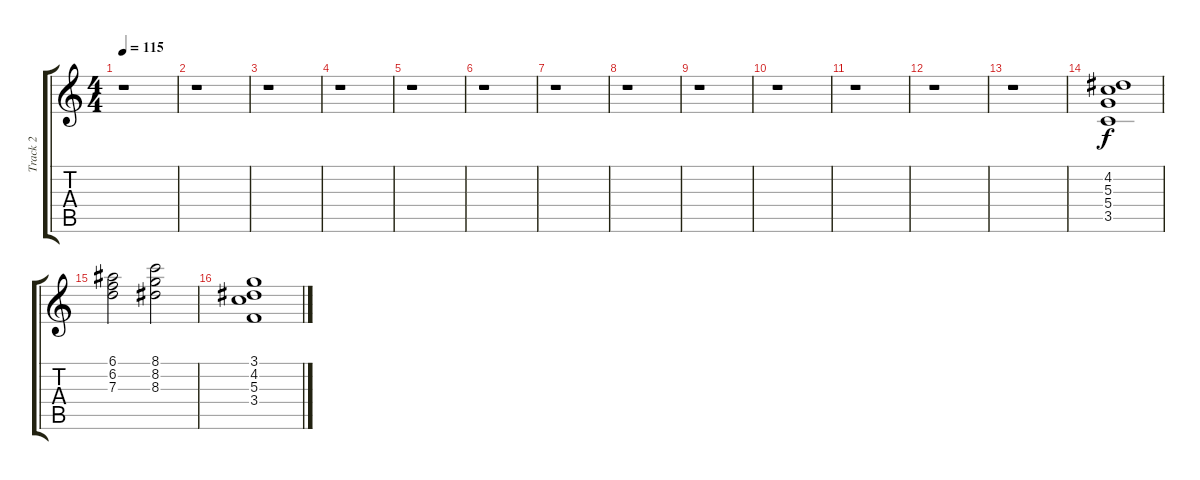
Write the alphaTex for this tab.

\track ("Track 2" "Track 2") {instrument acousticguitarnylon}
\staff {score tabs}
\tuning (E4 B3 G3 D3 A2 E2) {hide}
\ts (4 4)
\tempo 115
\clef g2
\ks c
r.1{dy f} |
r.1 |
r.1 |
r.1 |
r.1 |
r.1 |
r.1 |
r.1 |
r.1 |
r.1 |
r.1 |
r.1 |
r.1 |
(4.2 5.3 5.4 3.5).1 |
(6.1 6.2 7.3).2 (8.1 8.2 8.3).2 |
(3.1 4.2 5.3 3.4).1
